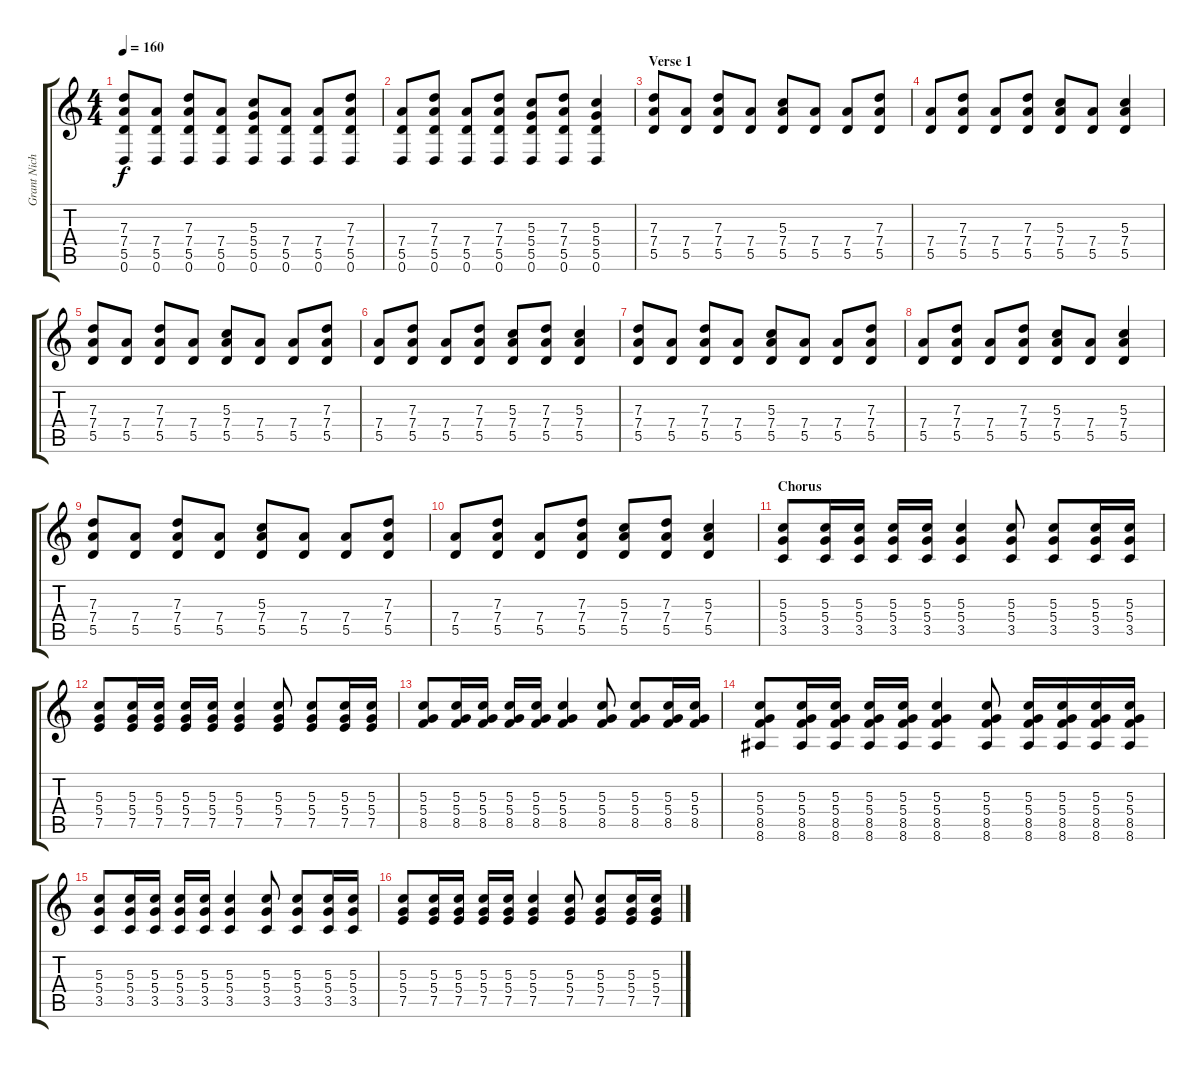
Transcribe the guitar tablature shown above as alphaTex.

\track ("Grant Nicholas (Guitar)" "Grant Nich") {instrument distortionguitar}
\staff {score tabs}
\tuning (E4 B3 G3 D3 A2 D2) {hide}
\ts (4 4)
\tempo 160
\clef g2
\ks c
(7.3 7.4 5.5 0.6).8{dy f} (7.4 5.5 0.6).8 (7.3 7.4 5.5 0.6).8 (7.4 5.5 0.6).8 (5.3 5.4 5.5 0.6).8 (7.4 5.5 0.6).8 (7.4 5.5 0.6).8 (7.3 7.4 5.5 0.6).8 |
(7.4 5.5 0.6).8 (7.3 7.4 5.5 0.6).8 (7.4 5.5 0.6).8 (7.3 7.4 5.5 0.6).8 (5.3 5.4 5.5 0.6).8 (7.3 7.4 5.5 0.6).8 (5.3 5.4 5.5 0.6).4 |
\section ("" "Verse 1")
(7.3 7.4 5.5).8 (7.4 5.5).8 (7.3 7.4 5.5).8 (7.4 5.5).8 (5.3 7.4 5.5).8 (7.4 5.5).8 (7.4 5.5).8 (7.3 7.4 5.5).8 |
(7.4 5.5).8 (7.3 7.4 5.5).8 (7.4 5.5).8 (7.3 7.4 5.5).8 (5.3 7.4 5.5).8 (7.4 5.5).8 (5.3 7.4 5.5).4 |
(7.3 7.4 5.5).8 (7.4 5.5).8 (7.3 7.4 5.5).8 (7.4 5.5).8 (5.3 7.4 5.5).8 (7.4 5.5).8 (7.4 5.5).8 (7.3 7.4 5.5).8 |
(7.4 5.5).8 (7.3 7.4 5.5).8 (7.4 5.5).8 (7.3 7.4 5.5).8 (5.3 7.4 5.5).8 (7.3 7.4 5.5).8 (5.3 7.4 5.5).4 |
(7.3 7.4 5.5).8 (7.4 5.5).8 (7.3 7.4 5.5).8 (7.4 5.5).8 (5.3 7.4 5.5).8 (7.4 5.5).8 (7.4 5.5).8 (7.3 7.4 5.5).8 |
(7.4 5.5).8 (7.3 7.4 5.5).8 (7.4 5.5).8 (7.3 7.4 5.5).8 (5.3 7.4 5.5).8 (7.4 5.5).8 (5.3 7.4 5.5).4 |
(7.3 7.4 5.5).8 (7.4 5.5).8 (7.3 7.4 5.5).8 (7.4 5.5).8 (5.3 7.4 5.5).8 (7.4 5.5).8 (7.4 5.5).8 (7.3 7.4 5.5).8 |
(7.4 5.5).8 (7.3 7.4 5.5).8 (7.4 5.5).8 (7.3 7.4 5.5).8 (5.3 7.4 5.5).8 (7.3 7.4 5.5).8 (5.3 7.4 5.5).4 |
\section ("" "Chorus")
(5.3 5.4 3.5).8 (5.3 5.4 3.5).16 (5.3 5.4 3.5).16 (5.3 5.4 3.5).16 (5.3 5.4 3.5).16 (5.3 5.4 3.5).4 (5.3 5.4 3.5).8 (5.3 5.4 3.5).8 (5.3 5.4 3.5).16 (5.3 5.4 3.5).16 |
(5.3 5.4 7.5).8 (5.3 5.4 7.5).16 (5.3 5.4 7.5).16 (5.3 5.4 7.5).16 (5.3 5.4 7.5).16 (5.3 5.4 7.5).4 (5.3 5.4 7.5).8 (5.3 5.4 7.5).8 (5.3 5.4 7.5).16 (5.3 5.4 7.5).16 |
(5.3 5.4 8.5).8 (5.3 5.4 8.5).16 (5.3 5.4 8.5).16 (5.3 5.4 8.5).16 (5.3 5.4 8.5).16 (5.3 5.4 8.5).4 (5.3 5.4 8.5).8 (5.3 5.4 8.5).8 (5.3 5.4 8.5).16 (5.3 5.4 8.5).16 |
(5.3 5.4 8.5 8.6).8 (5.3 5.4 8.5 8.6).16 (5.3 5.4 8.5 8.6).16 (5.3 5.4 8.5 8.6).16 (5.3 5.4 8.5 8.6).16 (5.3 5.4 8.5 8.6).4 (5.3 5.4 8.5 8.6).8 (5.3 5.4 8.5 8.6).16 (5.3 5.4 8.5 8.6).16 (5.3 5.4 8.5 8.6).16 (5.3 5.4 8.5 8.6).16 |
(5.3 5.4 3.5).8 (5.3 5.4 3.5).16 (5.3 5.4 3.5).16 (5.3 5.4 3.5).16 (5.3 5.4 3.5).16 (5.3 5.4 3.5).4 (5.3 5.4 3.5).8 (5.3 5.4 3.5).8 (5.3 5.4 3.5).16 (5.3 5.4 3.5).16 |
(5.3 5.4 7.5).8 (5.3 5.4 7.5).16 (5.3 5.4 7.5).16 (5.3 5.4 7.5).16 (5.3 5.4 7.5).16 (5.3 5.4 7.5).4 (5.3 5.4 7.5).8 (5.3 5.4 7.5).8 (5.3 5.4 7.5).16 (5.3 5.4 7.5).16
